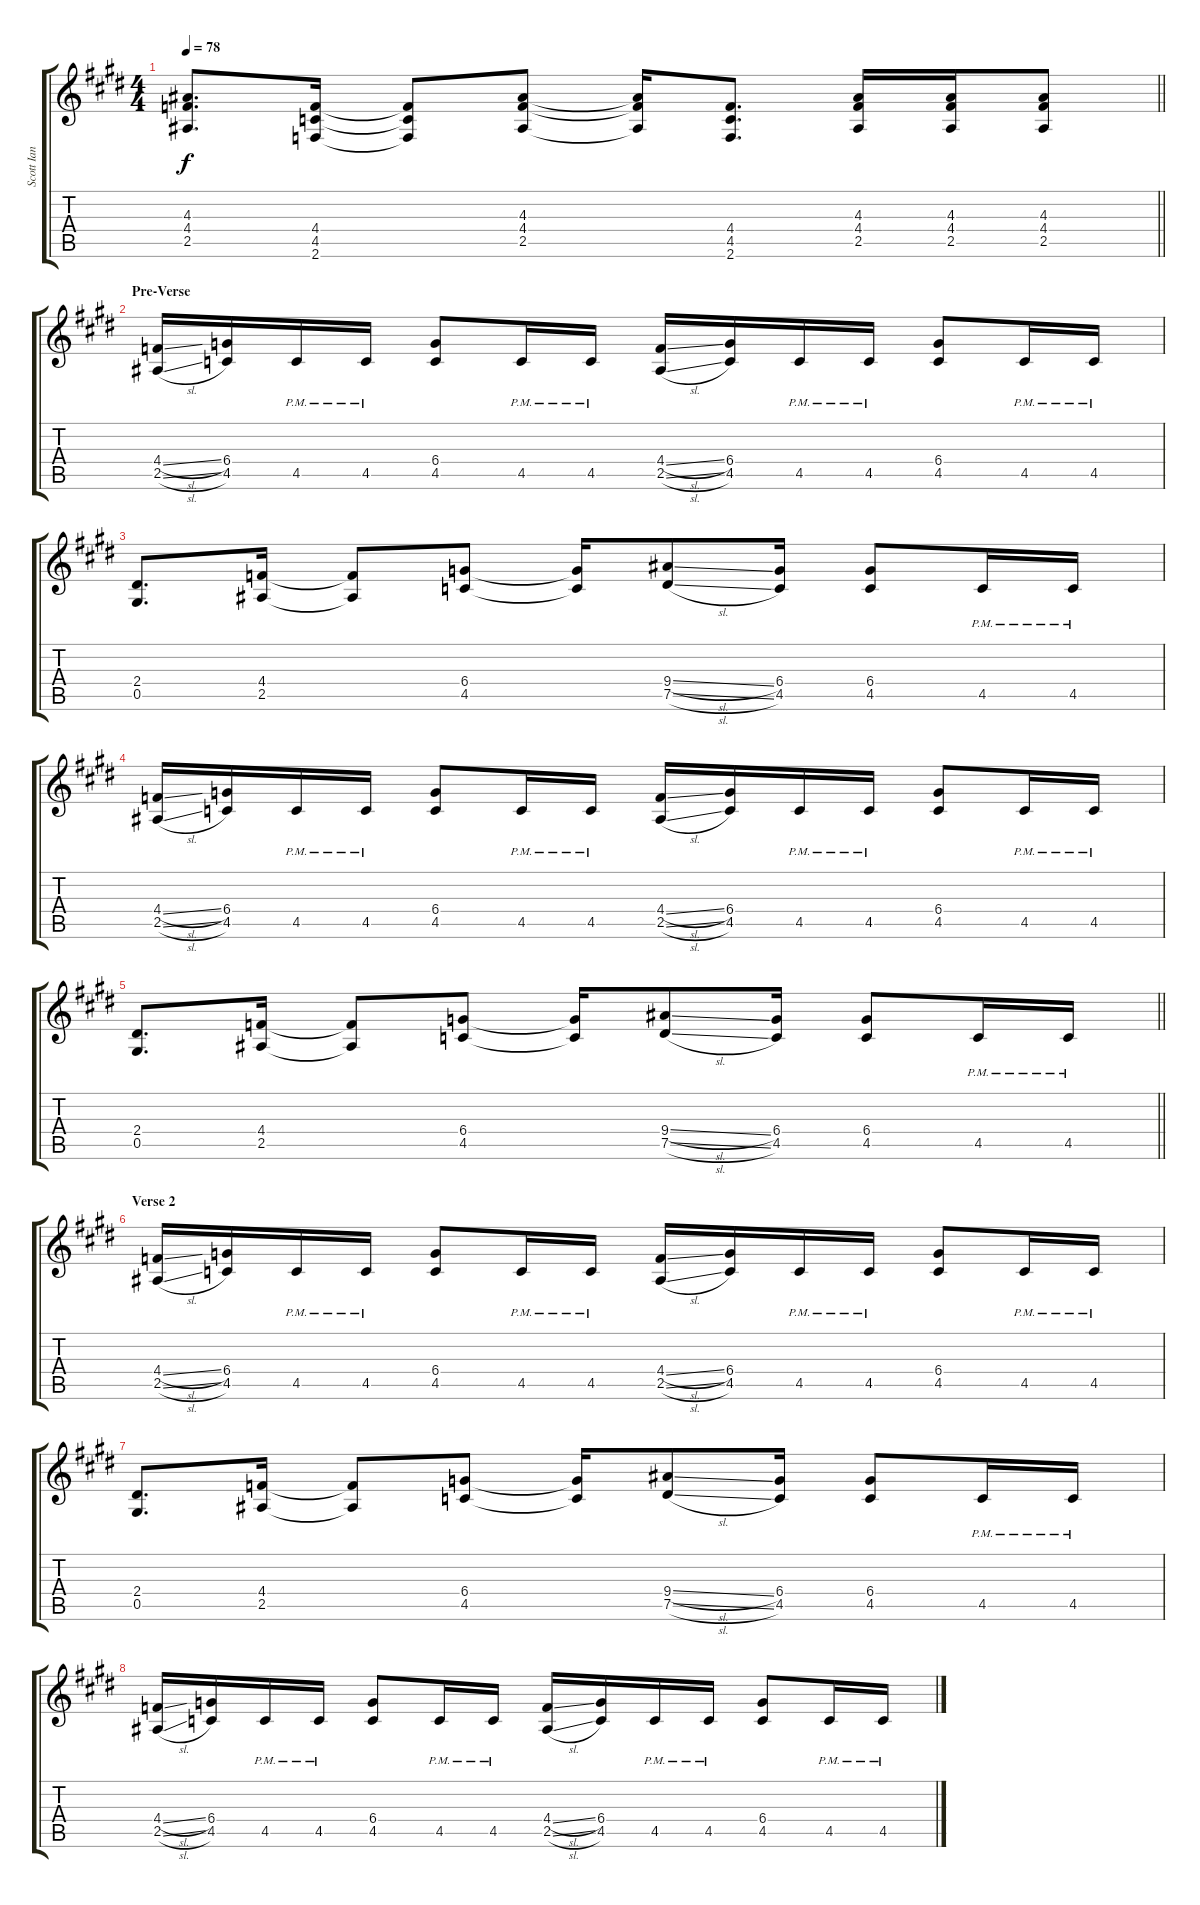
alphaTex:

\track ("Scott Ian Rhy" "Scott Ian ") {instrument distortionguitar}
\staff {score tabs}
\tuning (Eb4 Bb3 Gb3 Db3 Ab2 Eb2) {hide}
\ts (4 4)
\tempo 78
\clef g2
\barLineRight lightlight
\ks e
(4.3 4.4 2.5).8{d dy f} (4.4 4.5 2.6).16 (4.4{t} 4.5{t} 2.6{t}).8 (4.3 4.4 2.5).8 (4.3{t} 4.4{t} 2.5{t}).16 (4.4 4.5 2.6).8{d} (4.3 4.4 2.5).16 (4.3 4.4 2.5).16 (4.3 4.4 2.5).8 |
\section ("" "Pre-Verse")
(4.4{sl} 2.5{sl}).16 (6.4 4.5).16 4.5{pm}.16 4.5{pm}.16 (6.4 4.5).8 4.5{pm}.16 4.5{pm}.16 (4.4{sl} 2.5{sl}).16 (6.4 4.5).16 4.5{pm}.16 4.5{pm}.16 (6.4 4.5).8 4.5{pm}.16 4.5{pm}.16 |
(2.4 0.5).8{d} (4.4 2.5).16 (4.4{t} 2.5{t}).8 (6.4 4.5).8 (6.4{t} 4.5{t}).16 (9.4{sl} 7.5{sl}).8 (6.4 4.5).16 (6.4 4.5).8 4.5{pm}.16 4.5{pm}.16 |
(4.4{sl} 2.5{sl}).16 (6.4 4.5).16 4.5{pm}.16 4.5{pm}.16 (6.4 4.5).8 4.5{pm}.16 4.5{pm}.16 (4.4{sl} 2.5{sl}).16 (6.4 4.5).16 4.5{pm}.16 4.5{pm}.16 (6.4 4.5).8 4.5{pm}.16 4.5{pm}.16 |
\barLineRight lightlight
(2.4 0.5).8{d} (4.4 2.5).16 (4.4{t} 2.5{t}).8 (6.4 4.5).8 (6.4{t} 4.5{t}).16 (9.4{sl} 7.5{sl}).8 (6.4 4.5).16 (6.4 4.5).8 4.5{pm}.16 4.5{pm}.16 |
\section ("" "Verse 2")
(4.4{sl} 2.5{sl}).16 (6.4 4.5).16 4.5{pm}.16 4.5{pm}.16 (6.4 4.5).8 4.5{pm}.16 4.5{pm}.16 (4.4{sl} 2.5{sl}).16 (6.4 4.5).16 4.5{pm}.16 4.5{pm}.16 (6.4 4.5).8 4.5{pm}.16 4.5{pm}.16 |
(2.4 0.5).8{d} (4.4 2.5).16 (4.4{t} 2.5{t}).8 (6.4 4.5).8 (6.4{t} 4.5{t}).16 (9.4{sl} 7.5{sl}).8 (6.4 4.5).16 (6.4 4.5).8 4.5{pm}.16 4.5{pm}.16 |
(4.4{sl} 2.5{sl}).16 (6.4 4.5).16 4.5{pm}.16 4.5{pm}.16 (6.4 4.5).8 4.5{pm}.16 4.5{pm}.16 (4.4{sl} 2.5{sl}).16 (6.4 4.5).16 4.5{pm}.16 4.5{pm}.16 (6.4 4.5).8 4.5{pm}.16 4.5{pm}.16
